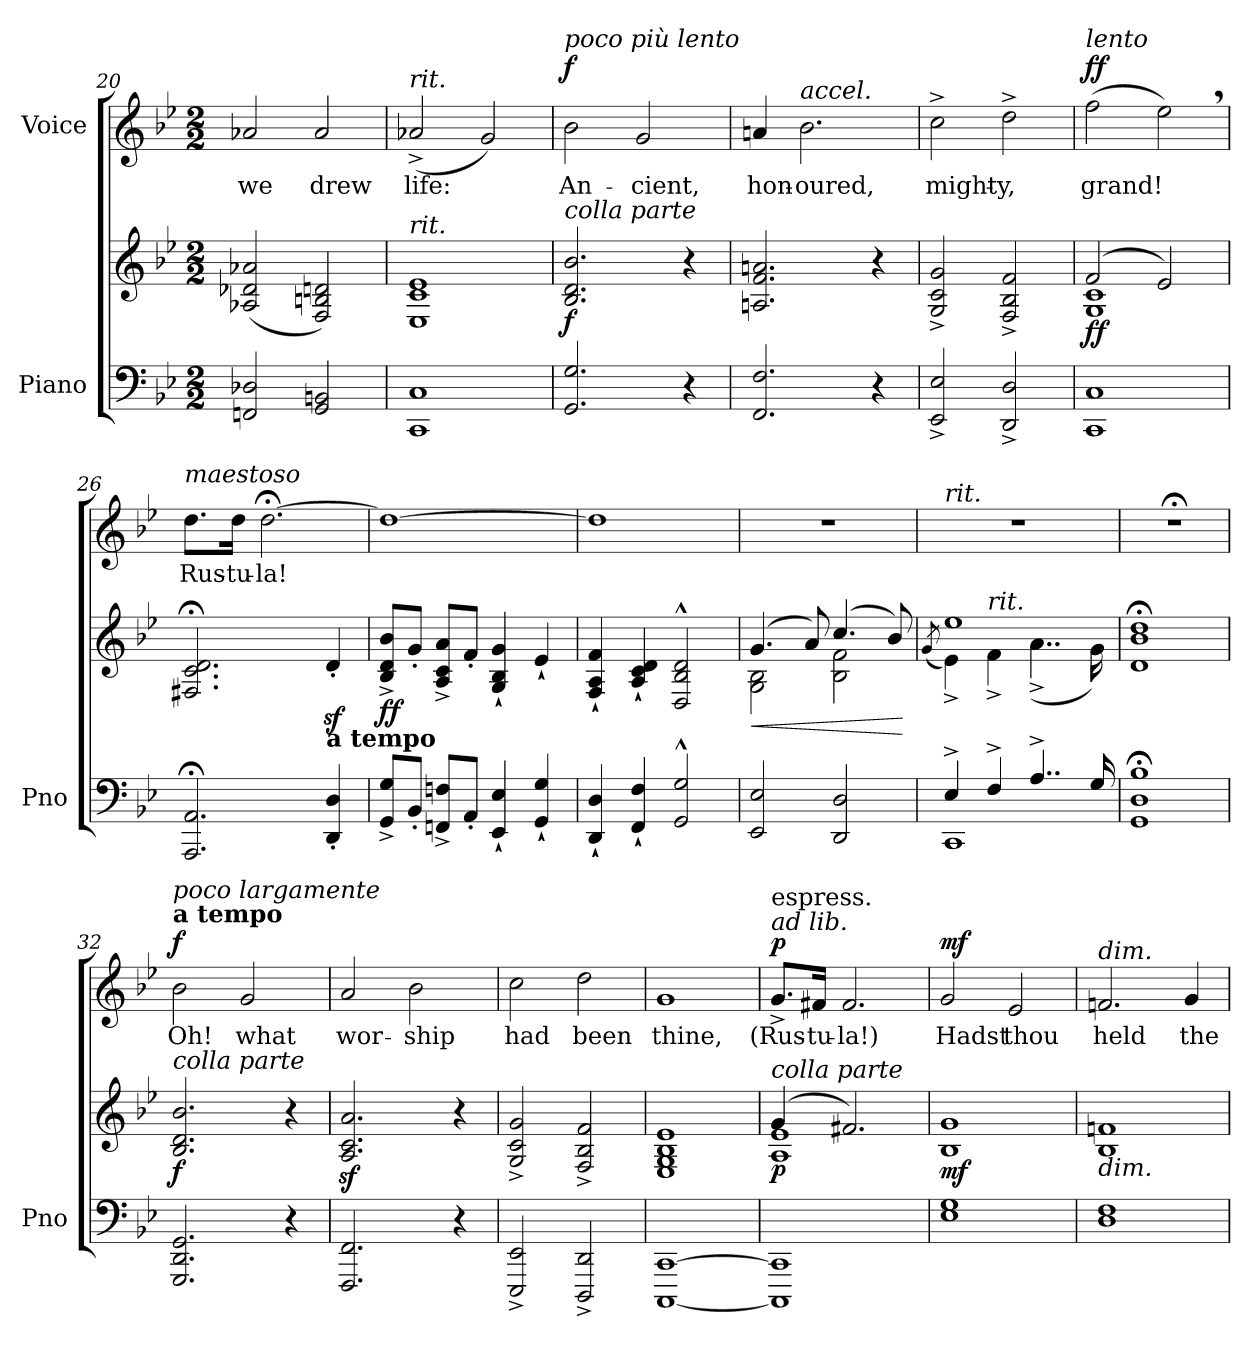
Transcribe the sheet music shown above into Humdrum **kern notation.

**kern	**kern	**dynam	**kern	**text	**dynam
*part2	*part2	*part2	*part1	*part1	*part1
*staff3	*staff2	*staff2/3	*staff1	*staff1	*staff1
*I"Piano	*	*	*I"Voice	*	*
*I'Pno	*	*	*	*	*
*clefF4	*clefG2	*	*clefG2	*	*
*k[b-e-]	*k[b-e-]	*	*k[b-e-]	*	*
*M2/2	*M2/2	*	*M2/2	*	*
=20	=20	=20	=20	=20	=20
2FFn/ 2D-X/	(>2A-X/ 2d-X/ 2a-X/	.	2a-X/	we	.
2GG/ 2BBn/	2F/ 2Bn/ 2dn/)	.	2a-/	drew	.
=21	=21	=21	=21	=21	=21
!	!	!	!LO:TX:i:t=rit.	!	!
!	!LO:TX:i:t=rit.	!	!	!	!
1CC 1C	1E- 1c 1e-	.	(2a-X^>/	life:	.
.	.	.	2g/)	.	.
=22	=22	=22	=22	=22	=22
!	!	!	!LO:TX:i:t=poco più lento	!	!
!	!LO:TX:i:t=colla parte	!	!	!	!
!	!	!LO:DY:b	!	!	!LO:DY:a
2.GG/ 2.G/	2.B-/ 2.d/ 2.b-/	f	2b-\	An-	f
.	.	.	2g/	-cient,	.
4r	4r	.	.	.	.
=23	=23	=23	=23	=23	=23
2.FF/ 2.F/	2.An/ 2.f/ 2.an/	.	4an/	hon-	.
!	!	!	!LO:TX:i:t=accel.	!	!
.	.	.	2.b-\	-oured,	.
4r	4r	.	.	.	.
=24	=24	=24	=24	=24	=24
2EE-/^ 2E-/^	2G/^ 2c/^ 2g/^	.	2cc^\	might-	.
2DD/^ 2D/^	2F/^ 2B-/^ 2f/^	.	2dd^\	-y,	.
=25	=25	=25	=25	=25	=25
*	*^	*	*	*	*
!	!	!	!	!LO:TX:i:t=lento	!	!
!	!	!	!LO:DY:b	!	!	!LO:DY:a
1CC 1C	(2f/	1G 1c	ff	(2ff\	grand!	ff
.	2e-/)	.	.	2ee-,\)	.	.
*	*v	*v	*	*	*	*
=26	=26	=26	=26	=26	=26
!	!	!	!LO:TX:i:t=maestoso	!	!
2.AAA/;< 2.AA/;<	2.F#X/;< 2.c/;< 2.d/;<	.	8.dd\L	Rus-	.
.	.	.	16dd\Jk	-tu-	.
.	.	.	[2.dd;<\	-la!	.
!	!LO:TX:b:B:t=a tempo	!	!	!	!
4DD/' 4D/'	4dz<'/	.	.	.	.
=27	=27	=27	=27	=27	=27
!	!	!LO:DY:b	!	!	!
8GG/^> 8G/^>L	8B-/^> 8d/^> 8b-/^>L	ff	1dd_	.	.
8BB-'</J	8g'/J	.	.	.	.
8FFn/^> 8Fn/^>L	8A/^> 8c/^> 8a/^>L	.	.	.	.
8AA'</J	8f'/J	.	.	.	.
4EE-/` 4E-/`	4G/` 4B-/` 4g/`	.	.	.	.
4GG/` 4G/`	4e-`/	.	.	.	.
=28	=28	=28	=28	=28	=28
4DD/` 4D/`	4F/` 4A/` 4f/`	.	1dd]	.	.
4FF/` 4F/`	4A/` 4c/` 4d/`	.	.	.	.
2GG/^^ 2G/^^	2D/^^ 2B-/^^ 2d/^^	.	.	.	.
=29	=29	=29	=29	=29	=29
!	!	!LO:HP:b	!	!	!
*	*^	*	*	*	*
2EE-/ 2E-/	(4.g/	2G\ 2B-\	<	1r	.	.
.	8a/)	.	.	.	.	.
2DD/ 2D/	(4.cc/	2B-\ 2f\	.	.	.	.
.	8b-/)	.	.	.	.	.
*	*v	*v	*	*	*	*
.	.	[	.	.	.
=30	=30	=30	=30	=30	=30
*	*^	*	*	*	*
.	.	(8qg/	.	.	.	.
*^	*	*	*	*	*	*
!	!	!	!	!	!LO:TX:i:t=rit.	!	!
4E-^/	1CC	1ee-	4e-^\)	.	1r	.	.
!	!	!	!LO:TX:i:t=rit.	!	!	!	!
4F^/	.	.	4f^\	.	.	.	.
4..A^/	.	.	(4..a^\	.	.	.	.
16G/	.	.	16g\)	.	.	.	.
*v	*v	*	*	*	*	*	*
*	*v	*v	*	*	*	*
=31	=31	=31	=31	=31	=31
1GG;< 1D;< 1B-;<	1d;< 1b-;< 1dd;<	.	1r;<	.	.
=32	=32	=32	=32	=32	=32
!	!	!	!LO:TX:a:B:t=a tempo	!	!
!	!	!	!LO:TX:i:t=poco largamente	!	!
!	!LO:TX:i:t=colla parte	!	!	!	!
!	!	!LO:DY:b	!	!	!LO:DY:a
2.GGG/ 2.DD/ 2.GG/	2.B-/ 2.d/ 2.b-/	f	2b-\	Oh!	f
.	.	.	2g/	what	.
4r	4r	.	.	.	.
=33	=33	=33	=33	=33	=33
2.FFF/ 2.FF/	2.A/z< 2.c/z< 2.a/z<	.	2a/	wor-	.
.	.	.	2b-\	-ship	.
4r	4r	.	.	.	.
=34	=34	=34	=34	=34	=34
2EEE-/^ 2EE-/^	2G/^< 2c/^< 2g/^<	.	2cc\	had	.
2DDD/^ 2DD/^	2F/^< 2B-/^< 2f/^<	.	2dd\	been	.
=35	=35	=35	=35	=35	=35
[1CCC [1CC	1E- 1G 1B- 1e-	.	1g	thine,	.
=36	=36	=36	=36	=36	=36
*	*^	*	*	*	*
!	!	!	!	!LO:TX:i:t=ad lib.	!	!
!	!	!	!	!LO:TX:t=espress.	!	!
!	!LO:TX:i:t=colla parte	!	!	!	!	!
!	!	!	!LO:DY:b	!	!	!LO:DY:a
1CCC] 1CC]	(4g/	1A 1e-	p	8.g^</L	(Rus-	p
.	.	.	.	16f#X/Jk	-tu-	.
.	2.f#X/)	.	.	2.f#/	-la!)	.
*	*v	*v	*	*	*	*
=37	=37	=37	=37	=37	=37
!	!	!LO:DY:b	!	!	!LO:DY:a
1E- 1G	1B- 1g	mf	2g/	Hadst	mf
.	.	.	2e-/	thou	.
=38	=38	=38	=38	=38	=38
!	!	!	!LO:TX:a:i:t=dim.	!	!
!	!LO:TX:b:i:t=dim.	!	!	!	!
1D 1F	1B- 1fn	.	2.fn/	held	.
.	.	.	4g/	the	.
=	=	=	=	=	=
*-	*-	*-	*-	*-	*-
